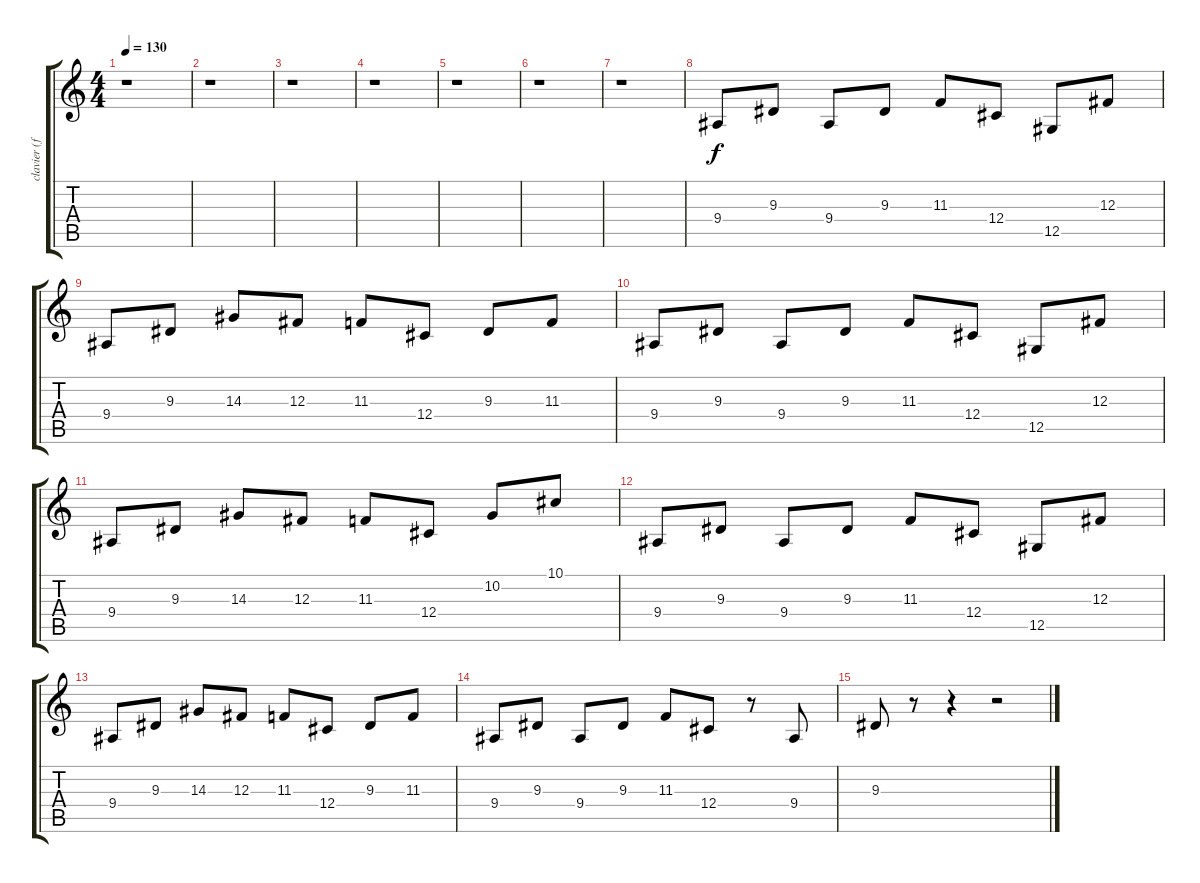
\track ("clavier (flanger)" "clavier (f") {instrument pad1newage}
\staff {score tabs}
\tuning (Eb4 Bb3 Gb3 Db3 Ab2 Eb2) {hide}
\ts (4 4)
\tempo 130
\clef g2
\ks c
r.1{dy f} |
r.1 |
r.1 |
r.1 |
r.1 |
r.1 |
r.1 |
9.4.8 9.3.8 9.4.8 9.3.8 11.3.8 12.4.8 12.5.8 12.3.8 |
9.4.8 9.3.8 14.3.8 12.3.8 11.3.8 12.4.8 9.3.8 11.3.8 |
9.4.8 9.3.8 9.4.8 9.3.8 11.3.8 12.4.8 12.5.8 12.3.8 |
9.4.8 9.3.8 14.3.8 12.3.8 11.3.8 12.4.8 10.2.8 10.1.8 |
9.4.8 9.3.8 9.4.8 9.3.8 11.3.8 12.4.8 12.5.8 12.3.8 |
9.4.8 9.3.8 14.3.8 12.3.8 11.3.8 12.4.8 9.3.8 11.3.8 |
9.4.8 9.3.8 9.4.8 9.3.8 11.3.8 12.4.8 r.8 9.4.8 |
9.3.8 r.8 r.4 r.2
